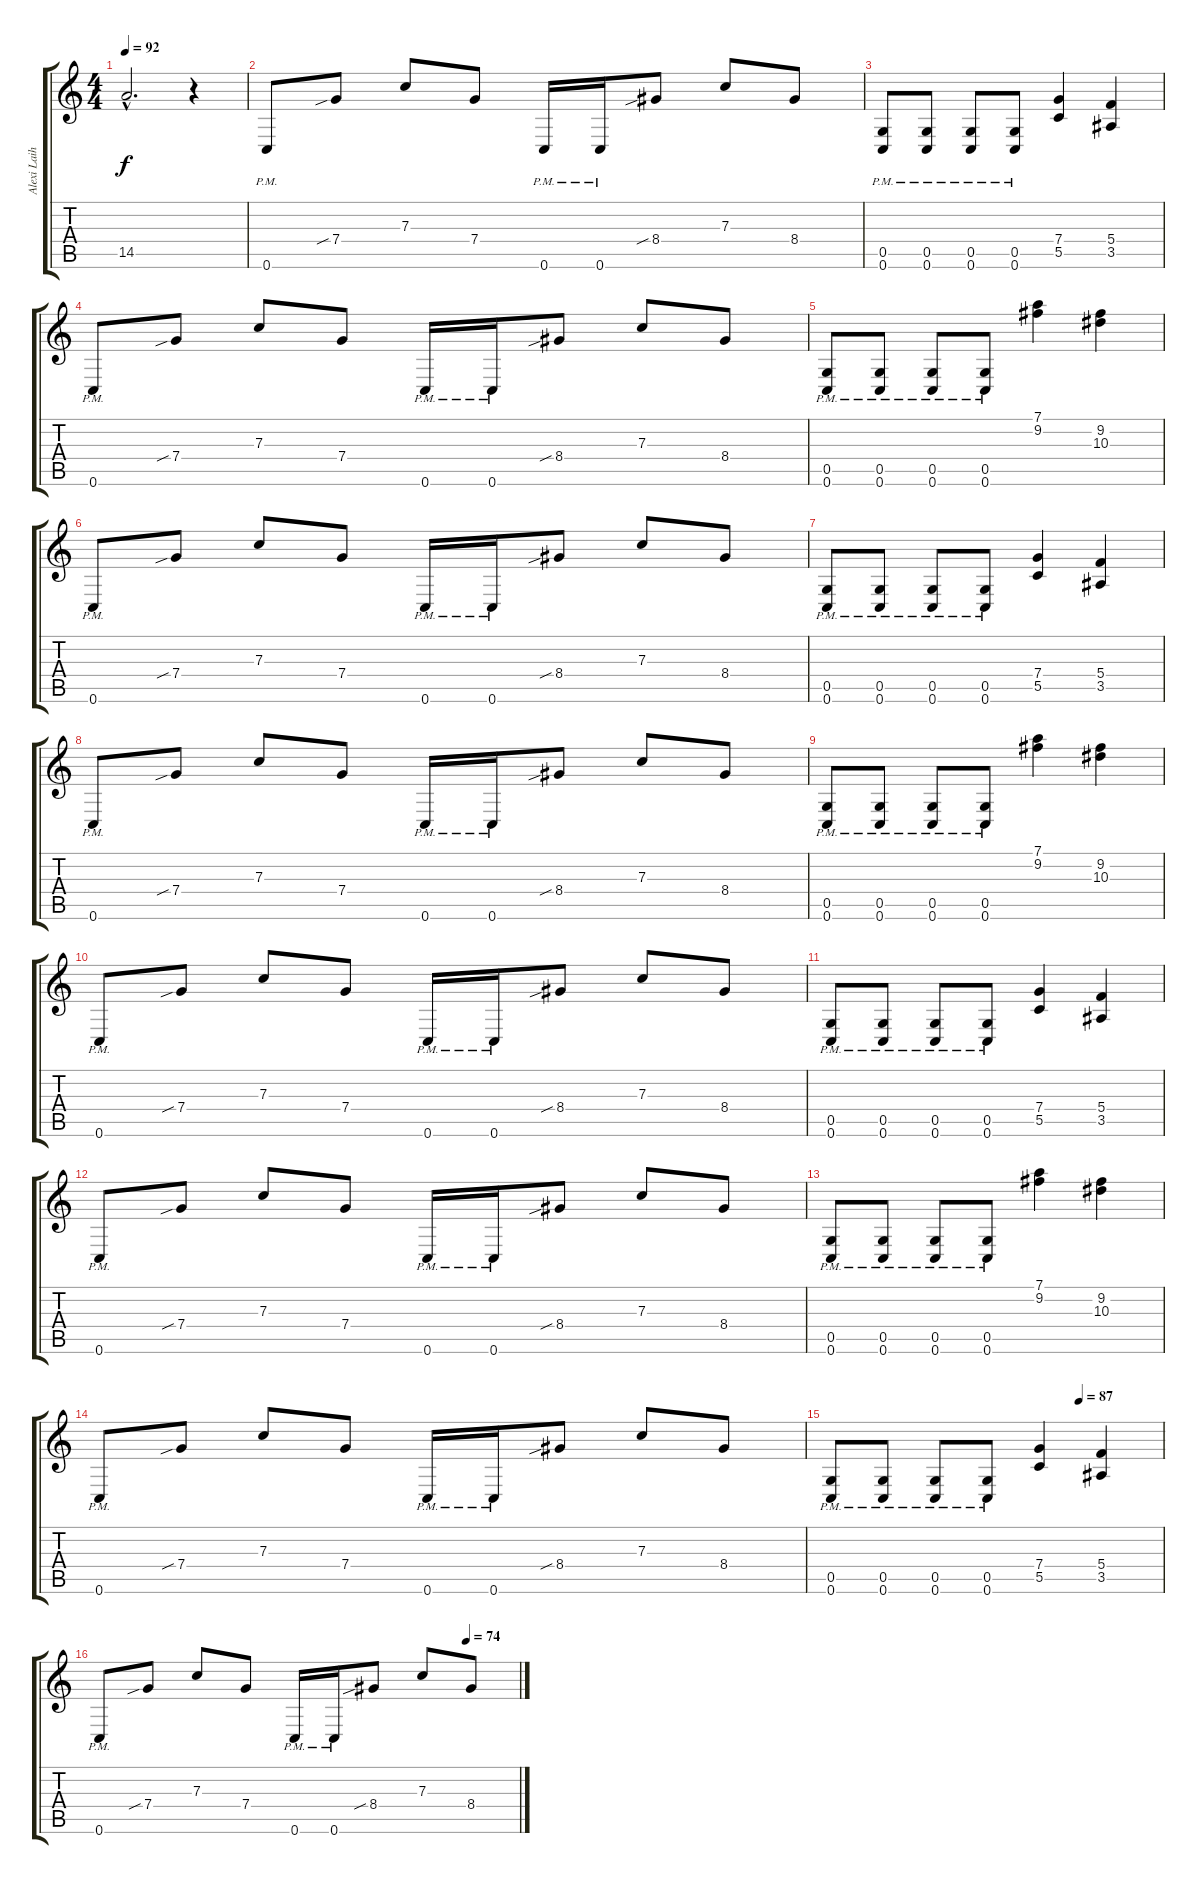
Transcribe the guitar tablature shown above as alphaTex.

\track ("Alexi Laiho" "Alexi Laih") {instrument distortionguitar}
\staff {score tabs}
\tuning (D4 A3 F3 C3 G2 C2) {hide}
\ts (4 4)
\tempo 92
\clef g2
\ks c
14.5{hac t}.2{d dy f} r.4 |
0.6{pm}.8 7.4{sib}.8 7.3.8 7.4.8 0.6{pm}.16 0.6{pm}.16 8.4{sib}.8 7.3.8 8.4.8 |
(0.5{pm} 0.6{pm}).8 (0.5{pm} 0.6{pm}).8 (0.5{pm} 0.6{pm}).8 (0.5{pm} 0.6{pm}).8 (7.4 5.5).4 (5.4 3.5).4 |
0.6{pm}.8 7.4{sib}.8 7.3.8 7.4.8 0.6{pm}.16 0.6{pm}.16 8.4{sib}.8 7.3.8 8.4.8 |
(0.5{pm} 0.6{pm}).8 (0.5{pm} 0.6{pm}).8 (0.5{pm} 0.6{pm}).8 (0.5{pm} 0.6{pm}).8 (7.1 9.2).4 (9.2 10.3).4 |
0.6{pm}.8 7.4{sib}.8 7.3.8 7.4.8 0.6{pm}.16 0.6{pm}.16 8.4{sib}.8 7.3.8 8.4.8 |
(0.5{pm} 0.6{pm}).8 (0.5{pm} 0.6{pm}).8 (0.5{pm} 0.6{pm}).8 (0.5{pm} 0.6{pm}).8 (7.4 5.5).4 (5.4 3.5).4 |
0.6{pm}.8 7.4{sib}.8 7.3.8 7.4.8 0.6{pm}.16 0.6{pm}.16 8.4{sib}.8 7.3.8 8.4.8 |
(0.5{pm} 0.6{pm}).8 (0.5{pm} 0.6{pm}).8 (0.5{pm} 0.6{pm}).8 (0.5{pm} 0.6{pm}).8 (7.1 9.2).4 (9.2 10.3).4 |
0.6{pm}.8 7.4{sib}.8 7.3.8 7.4.8 0.6{pm}.16 0.6{pm}.16 8.4{sib}.8 7.3.8 8.4.8 |
(0.5{pm} 0.6{pm}).8 (0.5{pm} 0.6{pm}).8 (0.5{pm} 0.6{pm}).8 (0.5{pm} 0.6{pm}).8 (7.4 5.5).4 (5.4 3.5).4 |
0.6{pm}.8 7.4{sib}.8 7.3.8 7.4.8 0.6{pm}.16 0.6{pm}.16 8.4{sib}.8 7.3.8 8.4.8 |
(0.5{pm} 0.6{pm}).8 (0.5{pm} 0.6{pm}).8 (0.5{pm} 0.6{pm}).8 (0.5{pm} 0.6{pm}).8 (7.1 9.2).4 (9.2 10.3).4 |
0.6{pm}.8 7.4{sib}.8 7.3.8 7.4.8 0.6{pm}.16 0.6{pm}.16 8.4{sib}.8 7.3.8 8.4.8 |
\tempo (87 0.75)
(0.5{pm} 0.6{pm}).8 (0.5{pm} 0.6{pm}).8 (0.5{pm} 0.6{pm}).8 (0.5{pm} 0.6{pm}).8 (7.4 5.5).4 (5.4 3.5).4 |
\tempo (74 0.875)
0.6{pm}.8 7.4{sib}.8 7.3.8 7.4.8 0.6{pm}.16 0.6{pm}.16 8.4{sib}.8 7.3.8 8.4.8
